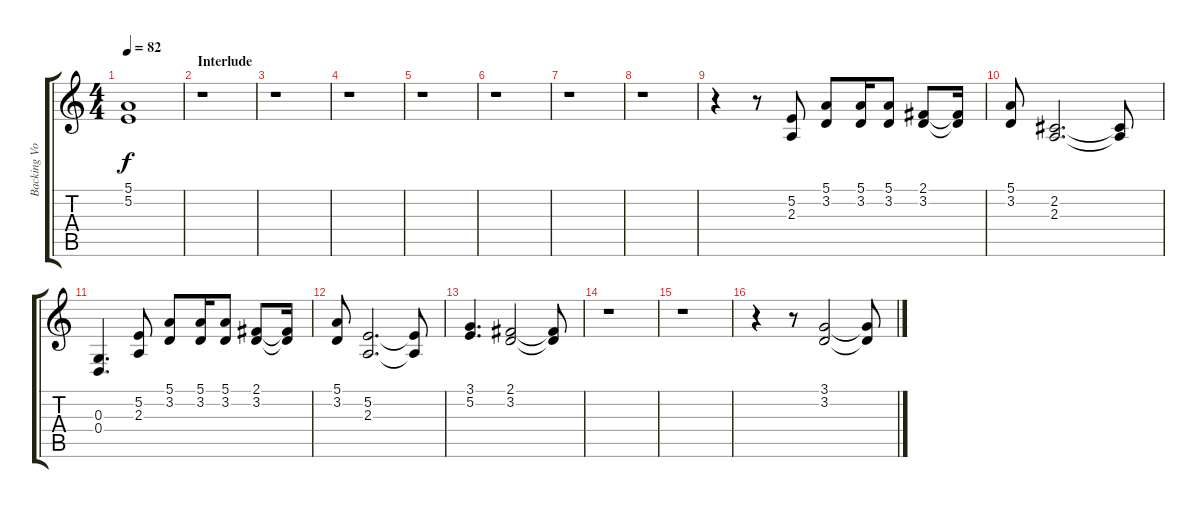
\track ("Backing Vocals" "Backing Vo") {instrument tenorsax}
\staff {score tabs}
\tuning (E4 B3 G3 D3 A2 E2) {hide}
\ts (4 4)
\tempo 82
\clef g2
\ks c
(5.1 5.2).1{dy f} |
\section ("" "Interlude")
r.1 |
r.1 |
r.1 |
r.1 |
r.1 |
r.1 |
r.1 |
r.4 r.8 (5.2 2.3).8 (5.1 3.2).8 (5.1 3.2).16 (5.1 3.2).8 (2.1 3.2).8 (2.1{t} 3.2{t}).16 |
(5.1 3.2).8 (2.2 2.3).2{d} (2.2{t} 2.3{t}).8 |
(0.3 0.4).4{d} (5.2 2.3).8 (5.1 3.2).8 (5.1 3.2).16 (5.1 3.2).8 (2.1 3.2).8 (2.1{t} 3.2{t}).16 |
(5.1 3.2).8 (5.2 2.3).2{d} (5.2{t} 2.3{t}).8 |
(3.1 5.2).4{d} (2.1 3.2).2 (2.1{t} 3.2{t}).8 |
r.1 |
r.1 |
r.4 r.8 (3.1 3.2).2 (3.1{t} 3.2{t}).8
